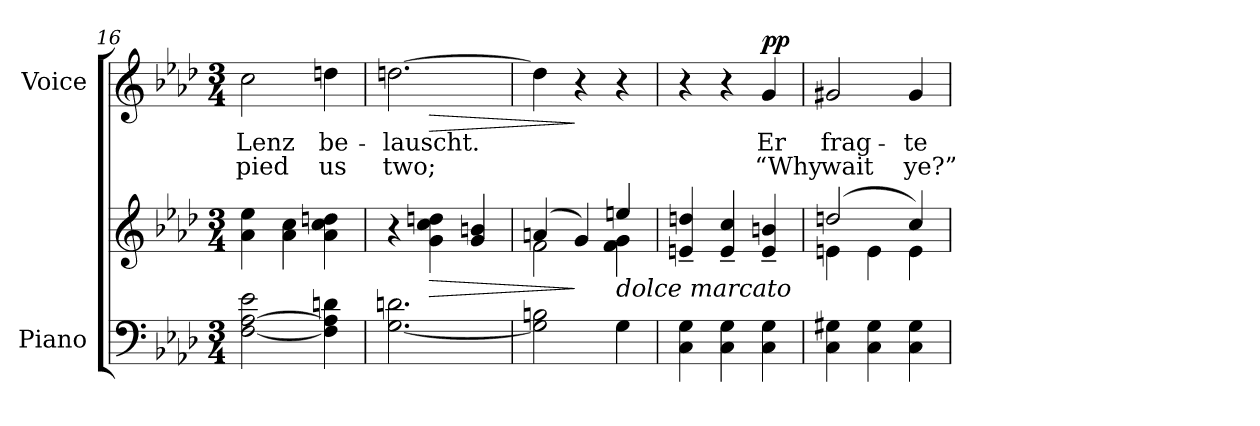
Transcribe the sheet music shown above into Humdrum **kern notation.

**kern	**kern	**dynam	**kern	**text	**text	**dynam
*part2	*part2	*part2	*part1	*part1	*part1	*part1
*staff3	*staff2	*staff2/3	*staff1	*staff1	*staff1	*staff1
*I"Piano	*	*	*I"Voice	*	*	*
*I'Pno	*	*	*	*	*	*
*clefF4	*clefG2	*	*clefG2	*	*	*
*k[b-e-a-d-]	*k[b-e-a-d-]	*	*k[b-e-a-d-]	*	*	*
*M3/4	*M3/4	*	*M3/4	*	*	*
=16	=16	=16	=16	=16	=16	=16
!	!	!	!	!LO:LY:b	!LO:LY:b	!
[2F\ [2A-\ 2e-\	4a-\ 4ee-\	.	2cc\	Lenz	-pied	.
.	4a-\ 4cc\	.	.	.	.	.
!	!	!	!	!LO:LY:b	!LO:LY:b	!
4F\] 4A-\] 4dn\	4a-\ 4cc\ 4ddn\	.	4ddn\	be-	us	.
=17	=17	=17	=17	=17	=17	=17
!	!	!	!	!LO:LY:b	!LO:LY:b	!
*	*	*	*^	*	*	*
[2.G\ 2.dn\	4r	.	[2.ddn\	4ryy	-lauscht.	two;	.
!	!	!LO:HP:b	!	!	!	!	!LO:HP:b
.	4g\ 4cc\ 4ddn\	>	.	4ryy	.	.	>
.	4g/ 4bn/	.	.	4ryy	.	.	.
*	*	*	*v	*v	*	*	*
=18	=18	=18	=18	=18	=18	=18
*	*^	*	*	*	*	*
2G\] 2Bn\	(>4an/	2f\	.	4dd\]	.	.	.
.	4g/)	.	]	4r	.	.	]
!	!LO:TX:b:i:t=dolce  marcato	!	!	!	!	!	!
4G\	4een/	4f\ 4g\	.	4r	.	.	.
*	*v	*v	*	*	*	*	*
=19	=19	=19	=19	=19	=19	=19
4C\ 4G\	4en/~ 4ddn/~	.	4r	.	.	.
4C\ 4G\	4e/~ 4cc/~	.	4r	.	.	.
!	!	!LO:DY:b	!	!LO:LY:b	!LO:LY:b	!
!	!	!LO:DY:n=1:b	!	!	!	!
!	!	!LO:DY:n=2:b	!	!	!	!LO:DY:a
4C\ 4G\	4e/~ 4bn/~	other-dynamics pp other-dynamics	4g/	Er	“Why	pp
=20	=20	=20	=20	=20	=20	=20
*	*^	*	*	*	*	*
!	!	!	!	!	!LO:LY:b	!LO:LY:b	!
4C\ 4G#X\	(>2ddn/	4en\	.	2g#X/	frag-	wait	.
4C\ 4G#\	.	4e\	.	.	.	.	.
!	!	!	!	!	!LO:LY:b	!LO:LY:b	!
4C\ 4G#\	4cc/)	4e\	.	4g#/	-te	ye?”	.
*	*v	*v	*	*	*	*	*
=	=	=	=	=	=	=
*-	*-	*-	*-	*-	*-	*-
